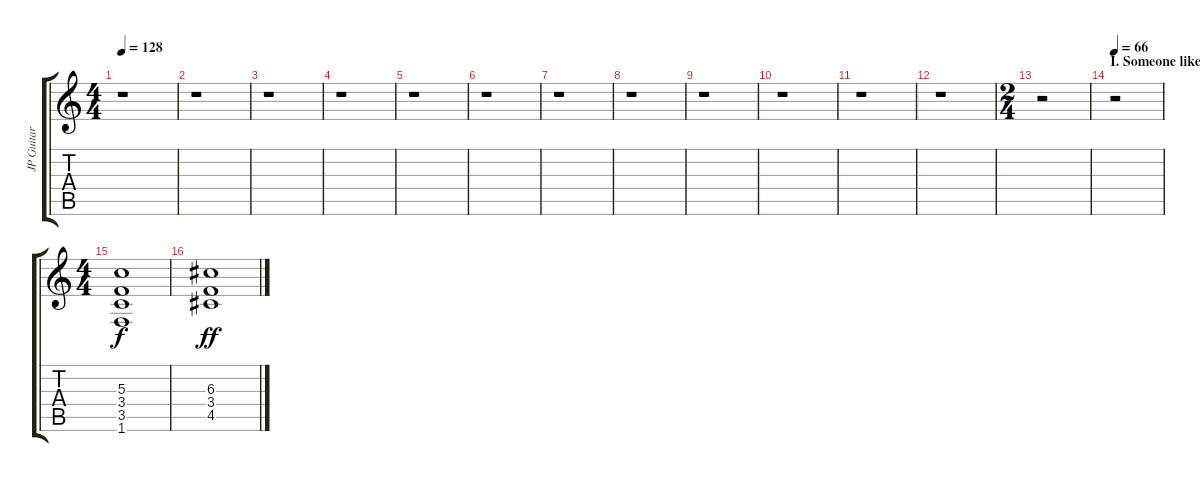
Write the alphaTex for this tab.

\track ("JP Guitar 1" "JP Guitar ") {instrument distortionguitar}
\staff {score tabs}
\tuning (E4 B3 G3 D3 A2 E2) {hide}
\ts (4 4)
\tempo 128
\clef g2
\ks c
r.1{dy mp} |
r.1 |
r.1 |
r.1 |
r.1 |
r.1 |
r.1 |
r.1 |
r.1 |
r.1 |
r.1 |
r.1 |
\ts (2 4)
r.2 |
\section ("" "I. Someone like him")
\tempo 66
r.2 |
\ts (4 4)
(5.3 3.4 3.5 1.6).1{dy f balance 8 instrument distortionguitar} |
(6.3 3.4 4.5).1{dy ff}
